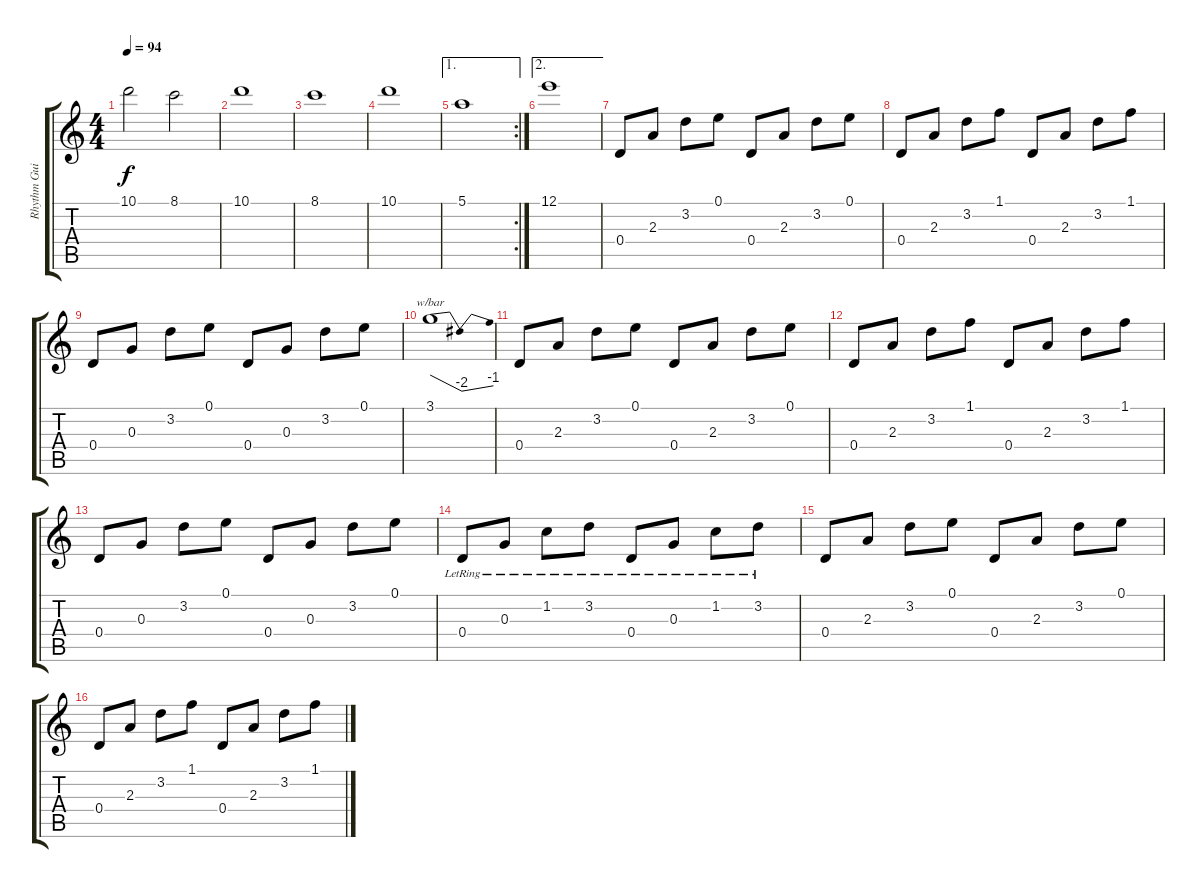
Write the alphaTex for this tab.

\track ("Rhythm Guitar" "Rhythm Gui") {instrument overdrivenguitar}
\staff {score tabs}
\tuning (E4 B3 G3 D3 A2 E2) {hide}
\ts (4 4)
\tempo 94
\clef g2
\ks c
10.1.2{dy f} 8.1.2 |
10.1.1 |
8.1.1 |
10.1.1 |
\ae 1
\rc 2
5.1.1 |
\ae 2
12.1.1 |
0.4.8{volume 9 balance 16} 2.3.8 3.2.8 0.1.8 0.4.8 2.3.8 3.2.8 0.1.8 |
0.4.8 2.3.8 3.2.8 1.1.8 0.4.8 2.3.8 3.2.8 1.1.8 |
0.4.8 0.3.8 3.2.8 0.1.8 0.4.8 0.3.8 3.2.8 0.1.8 |
3.1.1{tbe (dip default 0 0 30 -8 60 -4)} |
0.4.8 2.3.8 3.2.8 0.1.8 0.4.8 2.3.8 3.2.8 0.1.8 |
0.4.8 2.3.8 3.2.8 1.1.8 0.4.8 2.3.8 3.2.8 1.1.8 |
0.4.8 0.3.8 3.2.8 0.1.8 0.4.8 0.3.8 3.2.8 0.1.8 |
0.4{lr}.8 0.3{lr}.8 1.2{lr}.8 3.2{lr}.8 0.4{lr}.8 0.3{lr}.8 1.2{lr}.8 3.2{lr}.8 |
0.4.8 2.3.8 3.2.8 0.1.8 0.4.8 2.3.8 3.2.8 0.1.8 |
0.4.8 2.3.8 3.2.8 1.1.8 0.4.8 2.3.8 3.2.8 1.1.8
